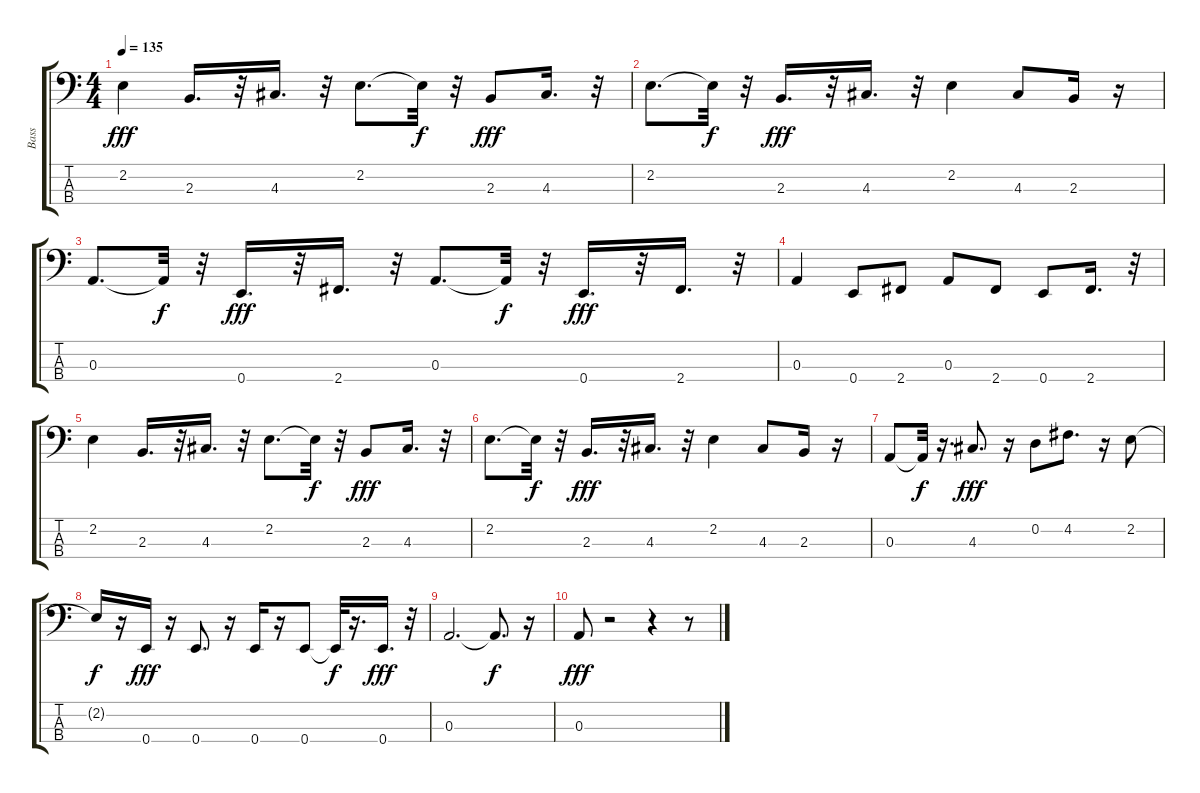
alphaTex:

\track ("Bass" "Bass") {instrument electricbasspick}
\staff {score tabs}
\tuning (G2 D2 A1 E1) {hide}
\ts (4 4)
\tempo 135
\clef f4
\ks c
2.2.4{dy fff} 2.3.16{d} r.32 4.3.16{d} r.32 2.2.8{d} 2.2{t}.32{dy f} r.32 2.3.8{dy fff} 4.3.16{d} r.32 |
2.2.8{d} 2.2{t}.32{dy f} r.32 2.3.16{d dy fff} r.32 4.3.16{d} r.32 2.2.4 4.3.8 2.3.16 r.16 |
0.3.8{d} 0.3{t}.32{dy f} r.32 0.4.16{d dy fff} r.32 2.4.16{d} r.32 0.3.8{d} 0.3{t}.32{dy f} r.32 0.4.16{d dy fff} r.32 2.4.16{d} r.32 |
0.3.4 0.4.8 2.4.8 0.3.8 2.4.8 0.4.8 2.4.16{d} r.32 |
2.2.4 2.3.16{d} r.32 4.3.16{d} r.32 2.2.8{d} 2.2{t}.32{dy f} r.32 2.3.8{dy fff} 4.3.16{d} r.32 |
2.2.8{d} 2.2{t}.32{dy f} r.32 2.3.16{d dy fff} r.32 4.3.16{d} r.32 2.2.4 4.3.8 2.3.16 r.16 |
0.3.8 0.3{t}.32{dy f} r.16{d} 4.3.8{d dy fff} r.16 0.2.8 4.2.8{d} r.16 2.2.8 |
2.2{t}.16{dy f} r.16 0.4.16{dy fff} r.16 0.4.8{d} r.16 0.4.16 r.16 0.4.8 0.4{t}.32{dy f} r.16{d} 0.4.16{d dy fff} r.32 |
0.3.2{d} 0.3{t}.8{d dy f} r.16 |
0.3.8{dy fff} r.2 r.4 r.8
